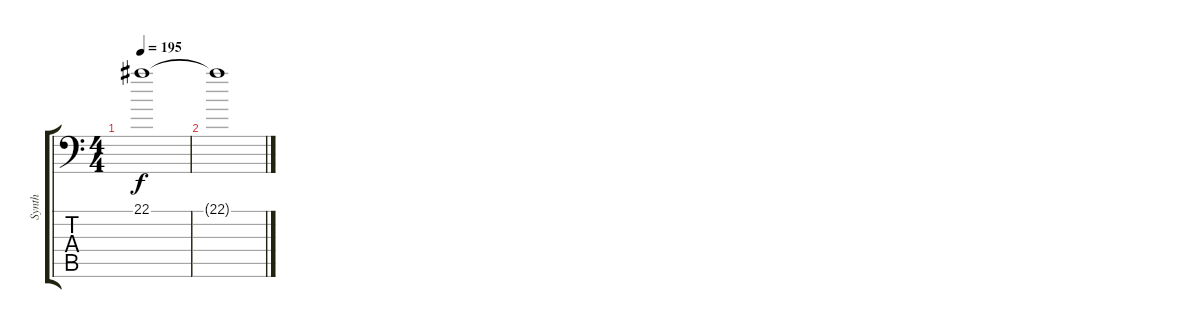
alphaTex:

\track ("Synth" "Synth") {instrument pad7halo}
\staff {score tabs}
\tuning (C4 G3 Eb3 Bb2 F2 Bb1) {hide}
\ts (4 4)
\tempo 195
\clef f4
\ks c
22.1{t}.1{dy f} |
22.1{t}.1
